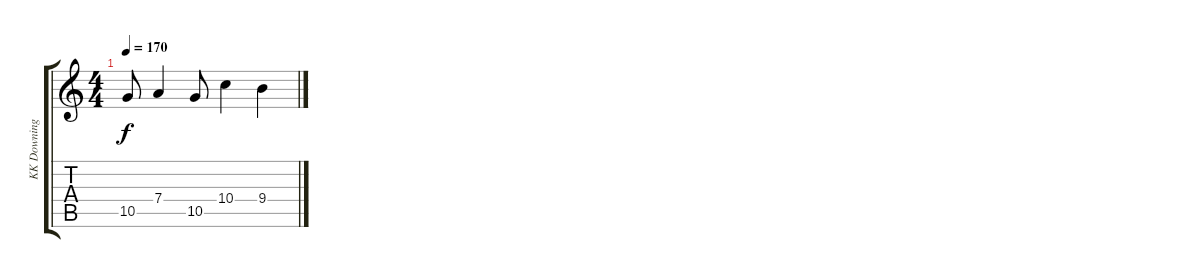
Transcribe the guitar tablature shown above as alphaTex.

\track ("KK Downing (Distortion Guitar)" "KK Downing") {instrument distortionguitar}
\staff {score tabs}
\tuning (E4 B3 G3 D3 A2 E2) {hide}
\ts (4 4)
\tempo 170
\clef g2
\ks c
10.5{t}.8{dy f} 7.4.4 10.5.8 10.4.4 9.4.4
